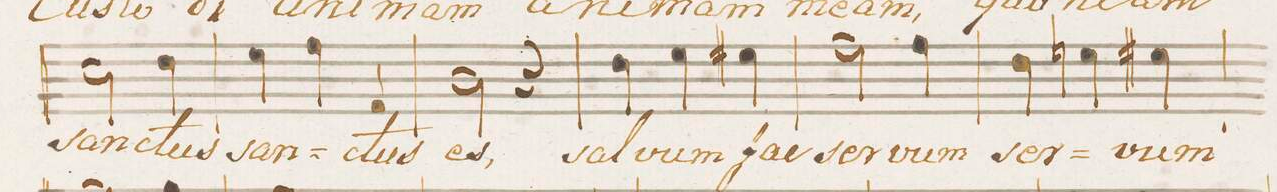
**kern	**text	**dynam
*I"Basso.	*	*
*clefF4	*	*
*k[f#]	*	*
*M3/4	*	*
2E\	san-	.
4F#\	-ctus	.
=23	=23	=23
4G\	san-	.
4A\	.	.
4AA/	-ctus	.
=24	=24	=24
2D\	es,	.
4r	.	.
=25	=25	=25
4F#\	sal-	.
4G\	-vum	.
4G#X\	fac	.
=26	=26	=26
2A\	ser-	.
4A\	-vum	.
=27	=27	=27
4F#\	ser-	.
4Gn\	.	.
4G#X\	-vum	.
=28	=28	=28
*-	*-	*-
